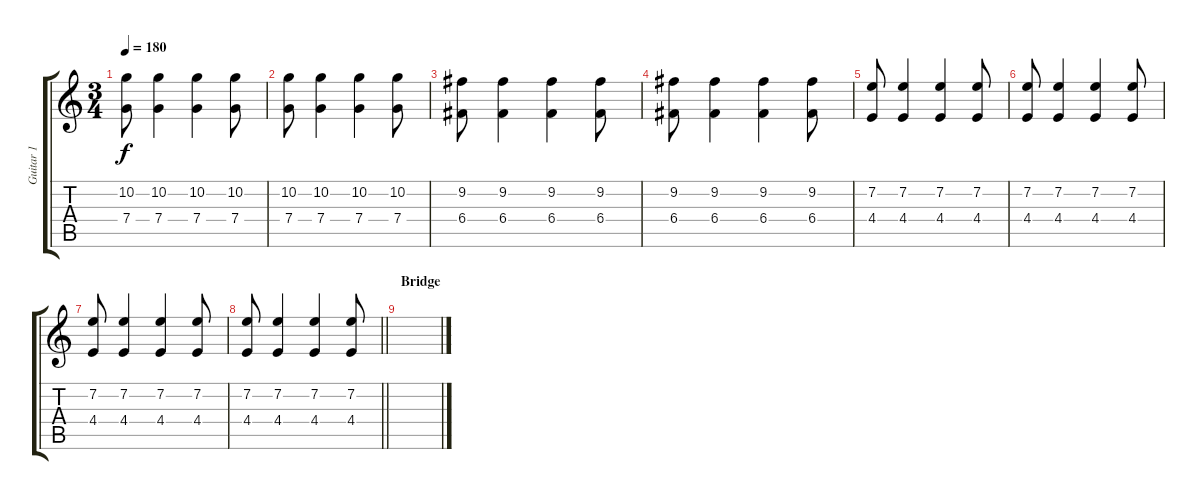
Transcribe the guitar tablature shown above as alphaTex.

\track ("Guitar 1" "Guitar 1") {instrument electricguitarjazz}
\staff {score tabs}
\tuning (D4 A3 F3 C3 G2 C2) {hide}
\ts (3 4)
\tempo 180
\clef g2
\ks c
(10.2 7.4).8{dy f} (10.2 7.4).4 (10.2 7.4).4 (10.2 7.4).8 |
(10.2 7.4).8 (10.2 7.4).4 (10.2 7.4).4 (10.2 7.4).8 |
(9.2 6.4).8 (9.2 6.4).4 (9.2 6.4).4 (9.2 6.4).8 |
(9.2 6.4).8 (9.2 6.4).4 (9.2 6.4).4 (9.2 6.4).8 |
(7.2 4.4).8 (7.2 4.4).4 (7.2 4.4).4 (7.2 4.4).8 |
(7.2 4.4).8 (7.2 4.4).4 (7.2 4.4).4 (7.2 4.4).8 |
(7.2 4.4).8 (7.2 4.4).4 (7.2 4.4).4 (7.2 4.4).8 |
\barLineRight lightlight
(7.2 4.4).8 (7.2 4.4).4 (7.2 4.4).4 (7.2 4.4).8 |
\section ("" "Bridge")
